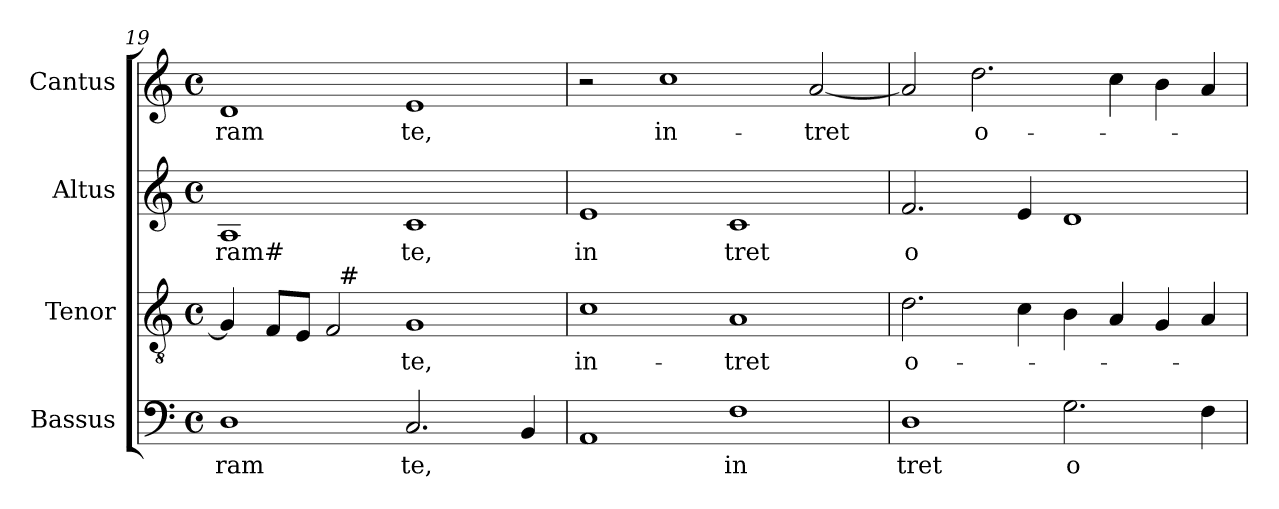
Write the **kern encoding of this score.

**kern	**text	**kern	**text	**kern	**text	**kern	**text
*part4	*part4	*part3	*part3	*part2	*part2	*part1	*part1
*staff4	*staff4	*staff3	*staff3	*staff2	*staff2	*staff1	*staff1
*I"Bassus	*	*I"Tenor	*	*I"Altus	*	*I"Cantus	*
*clefF4	*	*clefGv2	*	*clefG2	*	*clefG2	*
*M4/4	*	*M4/4	*	*M4/4	*	*M4/4	*
*met(c)	*	*met(c)	*	*met(c)	*	*met(c)	*
=19	=19	=19	=19	=19	=19	=19	=19
!	!LO:LY:b:cj	!	!	!	!LO:LY:b:cj	!	!LO:LY:b:cj
*	*	*^	*	*	*	*	*
1D	ram	4G/]	2ryy	.	1A	-ram#	1d	ram
.	.	8F/L	.	.	.	.	.	.
.	.	8E/J	.	.	.	.	.	.
.	.	2F/	32ryy	.	.	.	.	.
!	!	!	!LO:TX:a:t=#	!	!	!	!	!
.	.	.	1ryy	.	.	.	.	.
!	!LO:LY:b:cj	!	!	!LO:LY:b:cj	!	!LO:LY:b:cj	!	!LO:LY:b:cj
2.C/	te,	1G	.	te,	1c	te,	1e	te,
.	.	.	4...ryy	.	.	.	.	.
4BB/	.	.	.	.	.	.	.	.
!!LO:PB:g=z
=20	=20	=20	=20	=20	=20	=20	=20	=20
!	!	!	!	!LO:LY:b:cj	!	!LO:LY:b:cj	!	!
*^	*	*v	*v	*	*	*	*	*
1AA	32ryy	.	1c	in-	1e	in	2r	.
.	1ryy	.	.	.	.	.	.	.
!	!	!	!	!	!	!	!	!LO:LY:b:cj
.	.	.	.	.	.	.	1cc	in-
!	!	!LO:LY:b:cj	!	!LO:LY:b:cj	!	!LO:LY:b:cj	!	!
1F	.	in	1A	-tret	1c	tret	.	.
.	2ryy	.	.	.	.	.	.	.
!	!	!	!	!	!	!	!	!LO:LY:b
.	.	.	.	.	.	.	[<2a/	-tret
.	4...ryy	.	.	.	.	.	.	.
=21	=21	=21	=21	=21	=21	=21	=21	=21
!	!	!LO:LY:b:cj	!	!LO:LY:b:cj	!	!LO:LY:b:cj	!	!
*v	*v	*	*	*	*	*	*	*
1D	tret	2.d\	o-	2.f/	o	2a/]	.
!	!	!	!	!	!	!	!LO:LY:b:cj
.	.	.	.	.	.	2.dd\	o-
.	.	4c\	.	4e/	.	.	.
!	!LO:LY:b:cj	!	!	!	!	!	!
2.G\	o	4B\	.	1d	.	.	.
.	.	4A/	.	.	.	4cc\	.
.	.	4G/	.	.	.	4b\	.
4F\	.	4A/	.	.	.	4a/	.
=	=	=	=	=	=	=	=
*-	*-	*-	*-	*-	*-	*-	*-
